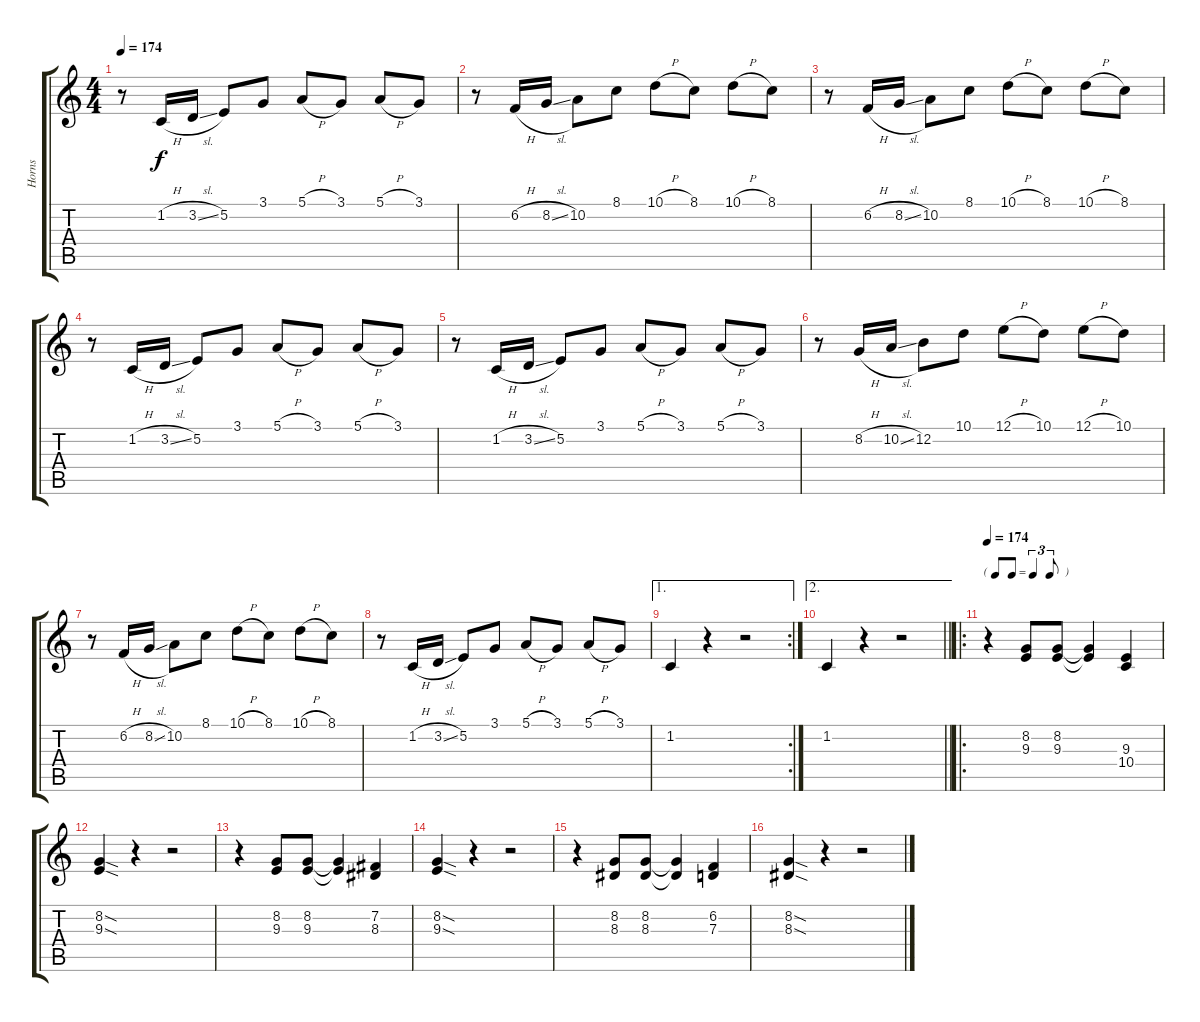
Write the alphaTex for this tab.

\track ("Horns" "Horns") {instrument brasssection}
\staff {score tabs}
\tuning (E4 B3 G3 D3 A2 E2) {hide}
\ts (4 4)
\tempo 174
\clef g2
\ks c
r.8{dy f} 1.2{h}.16 3.2{sl}.16 5.2.8 3.1.8 5.1{h}.8 3.1.8 5.1{h}.8 3.1.8 |
r.8 6.2{h}.16 8.2{sl}.16 10.2.8 8.1.8 10.1{h}.8 8.1.8 10.1{h}.8 8.1.8 |
r.8 6.2{h}.16 8.2{sl}.16 10.2.8 8.1.8 10.1{h}.8 8.1.8 10.1{h}.8 8.1.8 |
r.8 1.2{h}.16 3.2{sl}.16 5.2.8 3.1.8 5.1{h}.8 3.1.8 5.1{h}.8 3.1.8 |
r.8 1.2{h}.16 3.2{sl}.16 5.2.8 3.1.8 5.1{h}.8 3.1.8 5.1{h}.8 3.1.8 |
r.8 8.2{h}.16 10.2{sl}.16 12.2.8 10.1.8 12.1{h}.8 10.1.8 12.1{h}.8 10.1.8 |
r.8 6.2{h}.16 8.2{sl}.16 10.2.8 8.1.8 10.1{h}.8 8.1.8 10.1{h}.8 8.1.8 |
r.8 1.2{h}.16 3.2{sl}.16 5.2.8 3.1.8 5.1{h}.8 3.1.8 5.1{h}.8 3.1.8 |
\ae 1
\rc 2
1.2.4 r.4 r.2 |
\ae 2
\barLineRight lightlight
1.2.4 r.4 r.2 |
\ro
\tf triplet8th
\tempo 174
r.4 (8.2 9.3).8 (8.2 9.3).8 (8.2{t} 9.3{t}).4 (9.3 10.4).4 |
(8.2{sod} 9.3{sod}).4 r.4 r.2 |
r.4 (8.2 9.3).8 (8.2 9.3).8 (8.2{t} 9.3{t}).4 (7.2 8.3).4 |
(8.2{sod} 9.3{sod}).4 r.4 r.2 |
r.4 (8.2 8.3).8 (8.2 8.3).8 (8.2{t} 8.3{t}).4 (6.2 7.3).4 |
(8.2{sod} 8.3{sod}).4 r.4 r.2
